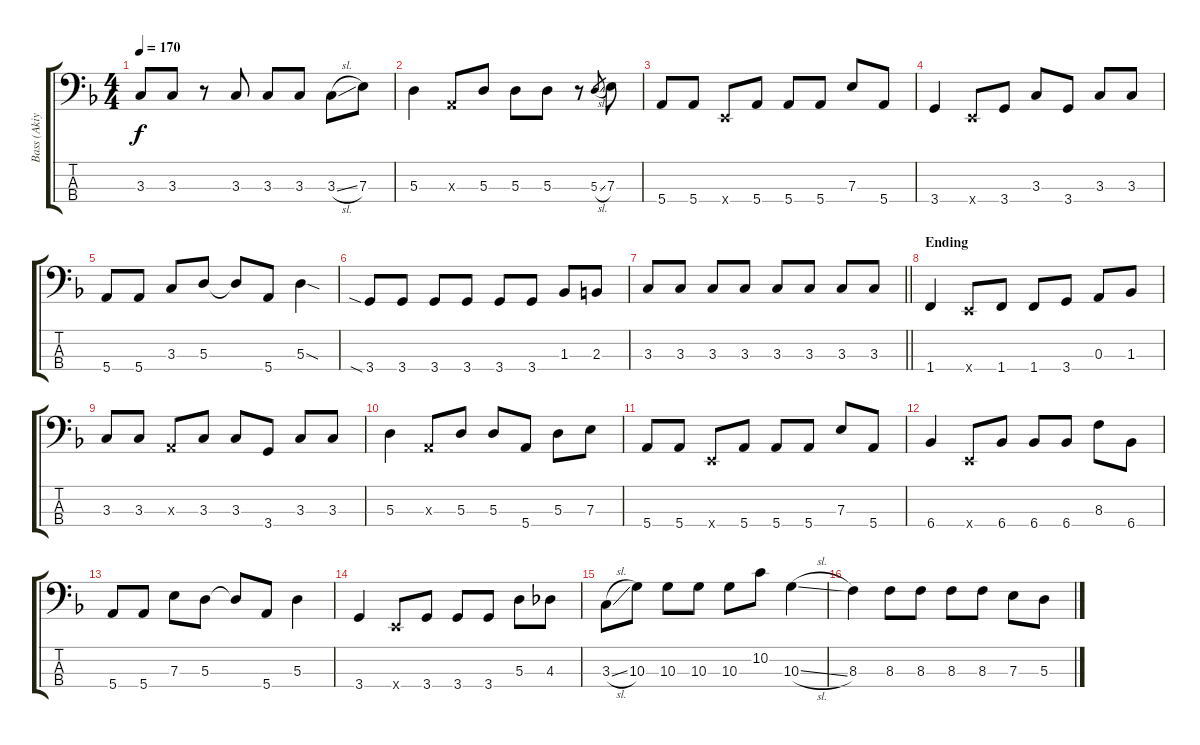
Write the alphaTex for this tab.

\track ("Bass (Akiyama Mio)" "Bass (Akiy") {instrument electricbassfinger}
\staff {score tabs}
\tuning (G2 D2 A1 E1) {hide}
\ts (4 4)
\tempo 170
\clef f4
\ks f
3.3.8{dy f} 3.3.8 r.8 3.3.8 3.3.8 3.3.8 3.3{sl}.8 7.3.8 |
5.3.4 0.3{x}.8 5.3.8 5.3.8 5.3.8 r.8 5.3{sl}.8{gr} 7.3.8 |
5.4.8 5.4.8 0.4{x}.8 5.4.8 5.4.8 5.4.8 7.3.8 5.4.8 |
3.4.4 0.4{x}.8 3.4.8 3.3.8 3.4.8 3.3.8 3.3.8 |
5.4.8 5.4.8 3.3.8 5.3.8 5.3{t}.8 5.4.8 5.3{sod}.4 |
3.4{sia}.8 3.4.8 3.4.8 3.4.8 3.4.8 3.4.8 1.3.8 2.3.8 |
\barLineRight lightlight
3.3.8 3.3.8 3.3.8 3.3.8 3.3.8 3.3.8 3.3.8 3.3.8 |
\section ("" "Ending")
1.4.4 0.4{x}.8 1.4.8 1.4.8 3.4.8 0.3.8 1.3.8 |
3.3.8 3.3.8 0.3{x}.8 3.3.8 3.3.8 3.4.8 3.3.8 3.3.8 |
5.3.4 0.3{x}.8 5.3.8 5.3.8 5.4.8 5.3.8 7.3.8 |
5.4.8 5.4.8 0.4{x}.8 5.4.8 5.4.8 5.4.8 7.3.8 5.4.8 |
6.4.4 0.4{x}.8 6.4.8 6.4.8 6.4.8 8.3.8 6.4.8 |
5.4.8 5.4.8 7.3.8 5.3.8 5.3{t}.8 5.4.8 5.3.4 |
3.4.4 0.4{x}.8 3.4.8 3.4.8 3.4.8 5.3.8 4.3.8 |
3.3{sl}.8 10.3.8 10.3.8 10.3.8 10.3.8 10.2.8 10.3{sl}.4 |
8.3.4 8.3.8 8.3.8 8.3.8 8.3.8 7.3.8 5.3.8
